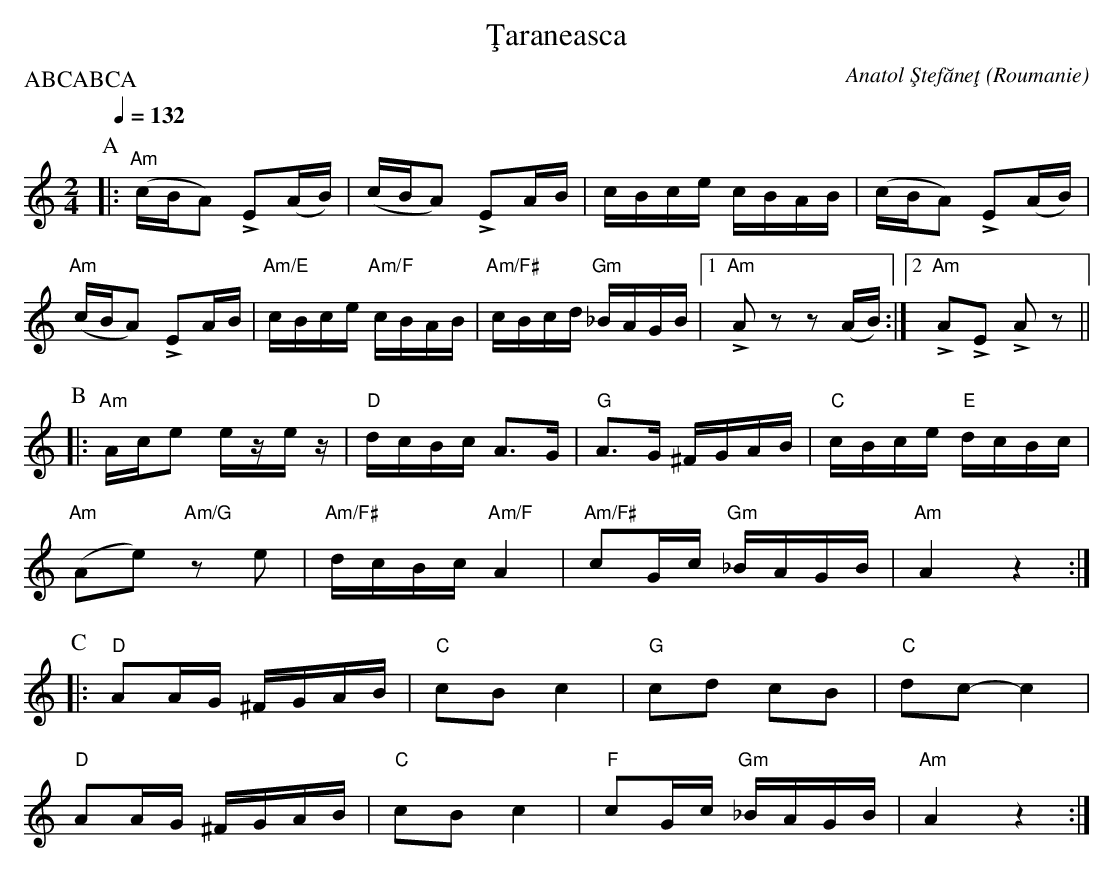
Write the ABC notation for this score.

X:1
T:\,Taraneasca
C:Anatol \,Stef\uane\,t
O:Roumanie
P:ABCABCA
Q:1/4=132
M:2/4
L:1/16
K:Am
P:A
|: "Am"(cBA2) !>!E2(AB) | (cBA2) !>!E2AB | cBce cBAB | (cBA2) !>!E2(AB) |
"Am"(cBA2) !>!E2AB | "Am/E"cBce "Am/F"cBAB | "Am/F#"cBcd "Gm"_BAGB |1 "Am"!>!A2z2 z2(AB) :|2 "Am"!>!A2!>!E2 !>!A2z2 ||
P:B
|: "Am"Ace2 ezez | "D"dcBc A3G | "G"A3G ^FGAB | "C"cBce "E"dcBc |
"Am"(A2e2) "Am/G"z2e2 | "Am/F#"dcBc "Am/F"A4 | "Am/F#"c2Gc "Gm"_BAGB | "Am"A4 z4 :|
P:C
|: "D"A2AG ^FGAB | "C"c2B2 c4 | "G"c2d2 c2B2 | "C"d2c2- c4 |
"D"A2AG ^FGAB | "C"c2B2 c4 | "F"c2Gc "Gm"_BAGB | "Am"A4 z4 :|
